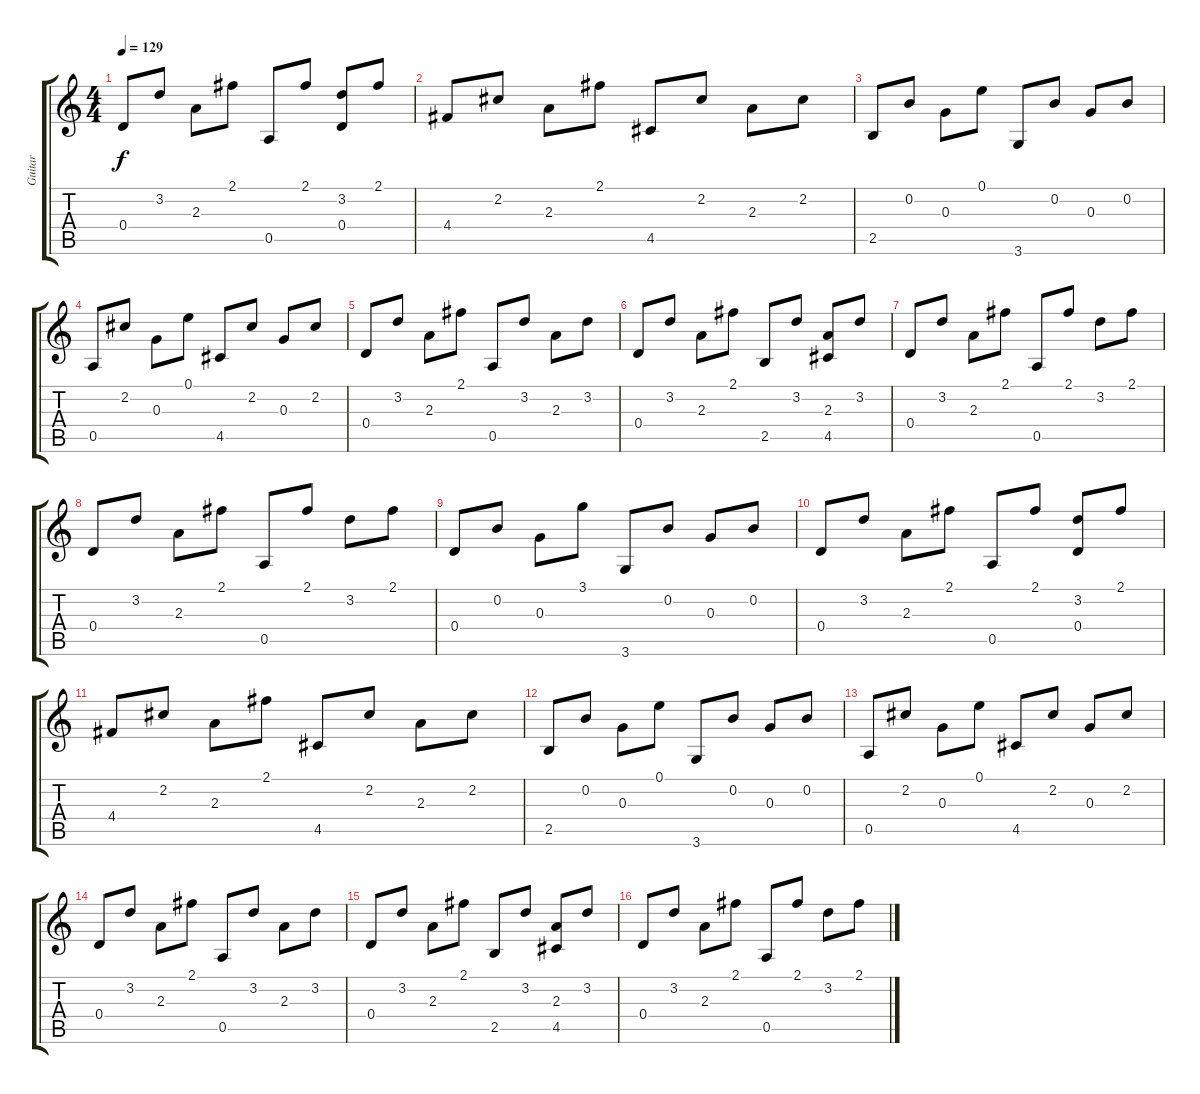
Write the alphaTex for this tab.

\track ("Guitar" "Guitar") {instrument acousticguitarsteel}
\staff {score tabs}
\tuning (E4 B3 G3 D3 A2 E2) {hide}
\ts (4 4)
\tempo 129
\clef g2
\ks c
0.4.8{dy f} 3.2.8 2.3.8 2.1.8 0.5.8 2.1.8 (3.2 0.4).8 2.1.8 |
4.4.8 2.2.8 2.3.8 2.1.8 4.5.8 2.2.8 2.3.8 2.2.8 |
2.5.8 0.2.8 0.3.8 0.1.8 3.6.8 0.2.8 0.3.8 0.2.8 |
0.5.8 2.2.8 0.3.8 0.1.8 4.5.8 2.2.8 0.3.8 2.2.8 |
0.4.8 3.2.8 2.3.8 2.1.8 0.5.8 3.2.8 2.3.8 3.2.8 |
0.4.8 3.2.8 2.3.8 2.1.8 2.5.8 3.2.8 (2.3 4.5).8 3.2.8 |
0.4.8 3.2.8 2.3.8 2.1.8 0.5.8 2.1.8 3.2.8 2.1.8 |
0.4.8 3.2.8 2.3.8 2.1.8 0.5.8 2.1.8 3.2.8 2.1.8 |
0.4.8 0.2.8 0.3.8 3.1.8 3.6.8 0.2.8 0.3.8 0.2.8 |
0.4.8 3.2.8 2.3.8 2.1.8 0.5.8 2.1.8 (3.2 0.4).8 2.1.8 |
4.4.8 2.2.8 2.3.8 2.1.8 4.5.8 2.2.8 2.3.8 2.2.8 |
2.5.8 0.2.8 0.3.8 0.1.8 3.6.8 0.2.8 0.3.8 0.2.8 |
0.5.8 2.2.8 0.3.8 0.1.8 4.5.8 2.2.8 0.3.8 2.2.8 |
0.4.8 3.2.8 2.3.8 2.1.8 0.5.8 3.2.8 2.3.8 3.2.8 |
0.4.8 3.2.8 2.3.8 2.1.8 2.5.8 3.2.8 (2.3 4.5).8 3.2.8 |
0.4.8 3.2.8 2.3.8 2.1.8 0.5.8 2.1.8 3.2.8 2.1.8
